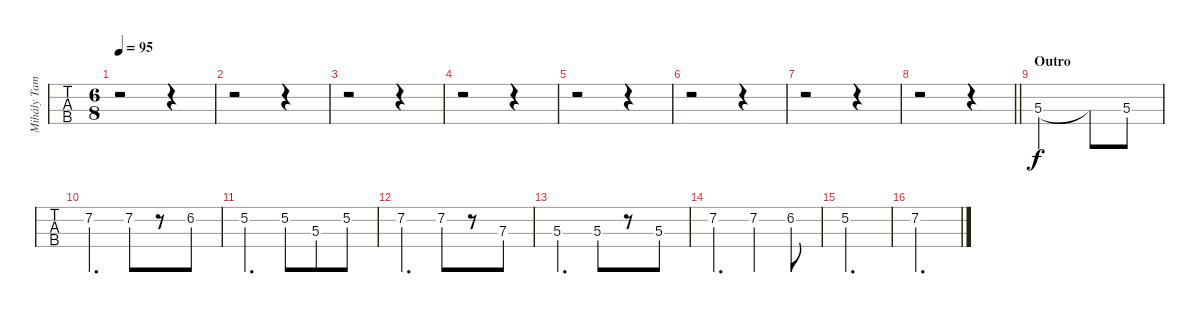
\track ("Mihály Tamás" "Mihály Tam") {instrument electricbassfinger}
\staff {tabs}
\tuning (G2 D2 A1 E1) {hide}
\ts (6 8)
\tempo 95
\clef f4
\ks dminor
r.2{dy f} r.4 |
r.2 r.4 |
r.2 r.4 |
r.2 r.4 |
r.2 r.4 |
r.2 r.4 |
r.2 r.4 |
\barLineRight lightlight
r.2 r.4 |
\section ("" "Outro")
5.3.2 5.3{t}.8 5.3.8 |
7.2.4{d} 7.2.8 r.8 6.2.8 |
5.2.4{d} 5.2.8 5.3.8 5.2.8 |
7.2.4{d} 7.2.8 r.8 7.3.8 |
5.3.4{d} 5.3.8 r.8 5.3.8 |
7.2.4{d} 7.2.4 6.2.8 |
5.2.2{d} |
7.2.2{d}
